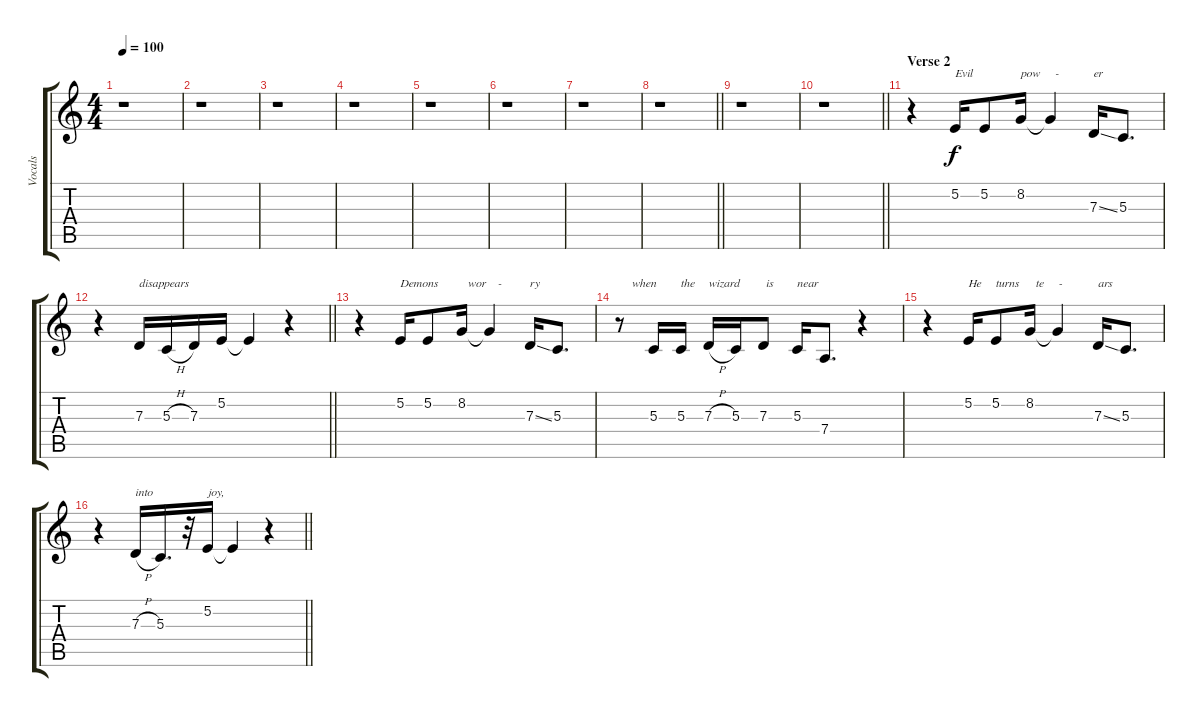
\track ("Vocals" "Vocals") {instrument tenorsax}
\staff {score tabs}
\tuning (E4 B3 G3 D3 A2 E2) {hide}
\ts (4 4)
\tempo 100
\clef g2
\ks c
r.1{dy f} |
r.1 |
r.1 |
r.1 |
r.1 |
r.1 |
r.1 |
\barLineRight lightlight
r.1 |
r.1 |
\barLineRight lightlight
r.1 |
\section ("" "Verse 2")
r.4 5.2.16{txt "Evil"} 5.2.8 8.2.16{txt "pow     -"} 8.2{t}.4 7.3{ss}.16{txt "er"} 5.3.8{d} |
\barLineRight lightlight
r.4 7.3.16{txt "disappears"} 5.3{h}.16 7.3.16 5.2.16 5.2{t}.4 r.4 |
r.4 5.2.16{txt "Demons"} 5.2.8 8.2.16{txt "  wor    -"} 8.2{t}.4 7.3{ss}.16{txt "ry"} 5.3.8{d} |
r.8{txt "    when"} 5.3.16 5.3.16{txt "the"} 7.3{h}.16{txt "wizard"} 5.3.16 7.3.8{txt " is"} 5.3.16{txt "near"} 7.4.8{d} r.4 |
r.4 5.2.16{txt "He"} 5.2.8{txt "turns"} 8.2.16{txt "  te     -"} 8.2{t}.4 7.3{ss}.16{txt "ars"} 5.3.8{d} |
\barLineRight lightlight
r.4 7.3{h}.16{txt "into"} 5.3.16{d} r.32 5.2.16{txt "joy,"} 5.2{t}.4 r.4
